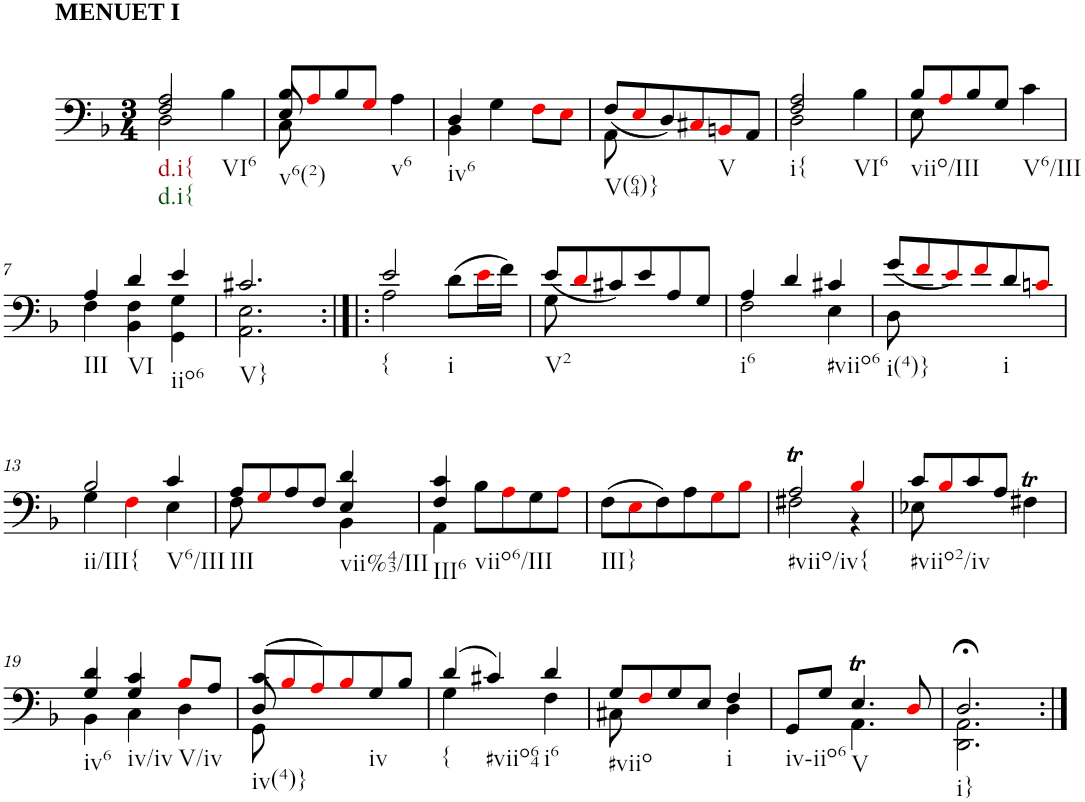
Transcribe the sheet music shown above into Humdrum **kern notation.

**kern
*part1
*staff1
*I"Piano
*I'Pno.
*clefF4
*k[b-]
*M3/4
=1
*^
*	*^
!LO:TX:a:B:t=MENUET I	!	!
!LO:TX:b:t=d.i{	!	!
!LO:TX:b:t=d.i{	!	!
2A/	2D\	2F/
!LO:TX:b:t=VI6	!	!
4B-\	4ryy	4ryy
=2	=2	=2
!LO:TX:b:t=v6(2)	!	!
8B-/L	8C\	8E/
8Ai/	2ryy	2ryy
8B-/	.	.
8Gi/J	.	.
!LO:TX:b:t=v6	!	!
4A\	.	.
.	8ryy	8ryy
=3	=3	=3
!LO:TX:b:t=iv6	!	!
*	*v	*v
4D/	4BB-\
4G\	2ryy
8Fi\L	.
8Ei\J	.
=4	=4
!LO:TX:b:t=V(64)}	!
(<8F/L	8AA\
8Ei/	2ryy
8D/)	.
8C#Xi/	.
!LO:TX:b:t=V	!
8BBni/	.
8AA/J	8ryy
=5	=5
*	*^
!LO:TX:b:t=i{	!	!
2A/	2D\	2F/
!LO:TX:b:t=VI6	!	!
4B-\	4ryy	4ryy
=6	=6	=6
!LO:TX:b:t=viio/III	!	!
*	*v	*v
8B-/L	8E\
8Ai/	2ryy
8B-/	.
8G/J	.
!LO:TX:b:t=V6/III	!
4c\	.
.	8ryy
!!LO:LB:g=z	!!
=7	=7
*	*^
!LO:TX:b:t=III	!	!
4A/	4F\	4ryy
!LO:TX:b:t=VI	!	!
4d/	4F\	4BB-\
!LO:TX:b:t=iio6	!	!
4e/	4G\	4GG\
=8	=8	=8
!LO:TX:b:t=V}	!	!
2.c#X/	2.AA\	2.E\
=9:|!|:	=9:|!|:	=9:|!|:
!LO:TX:b:t={	!	!
*	*v	*v
2e/	2A\
!LO:TX:b:t=i	!
(8d\L	4ryy
16ei\L	.
16f\JJ)	.
=10	=10
!LO:TX:b:t=V2	!
(<8e/L	8G\
8di/	2ryy
8c#X/)	.
8e/	.
8A/	.
8G/J	8ryy
=11	=11
!LO:TX:b:t=i6	!
4A/	2F\
4d/	.
!LO:TX:b:t=#viio6	!
4c#X/	4E\
=12	=12
!LO:TX:b:t=i(4)}	!
(<8g/L	8D\
8fi/	2ryy
8ei/)	.
8fi/	.
!LO:TX:b:t=i	!
8d/	.
8cni/J	8ryy
!!LO:LB:g=z	!!
=13	=13
!LO:TX:b:t=ii/III{	!
2B-/	4G\
.	4Fi\
!LO:TX:b:t=V6/III	!
4c/	4E\
=14	=14
*	*^
!LO:TX:b:t=III	!	!
8A/L	8F\	2ryy
8Gi/	4.ryy	.
8A/	.	.
8F/J	.	.
!LO:TX:b:t=vii%43/III	!	!
4d/	4BB-\	4E/
=15	=15	=15
!LO:TX:b:t=III6	!	!
4c/	4AA\	4F/
!LO:TX:b:t=viio6/III	!	!
8B-\L	2ryy	2ryy
8Ai\	.	.
8G\	.	.
8Ai\J	.	.
*v	*v	*v
=16
!LO:TX:b:t=III}
(8F\L
8Ei\
8F\)
8A\
8Gi\
8B-i\J
=17
*^
!LO:TX:b:t=#viio/iv{	!
2At/	2F#X\
4B-i/	4r
=18	=18
!LO:TX:b:t=#viio2/iv	!
8c/L	8E-X\
8B-i/	2ryy
8c/	.
8A/J	.
4F#Xt\	.
.	8ryy
!!LO:LB:g=z	!!
=19	=19
*	*^
!LO:TX:b:t=iv6	!	!
4d/	4BB-\	4G/
!LO:TX:b:t=iv/iv	!	!
4c/	4C\	4G/
!LO:TX:b:t=V/iv	!	!
8B-i/L	4D\	4ryy
8A/J	.	.
=20	=20	=20
!LO:TX:b:t=iv(4)}	!	!
(>8c/L	8GG\	8D/
8B-i/	2ryy	2ryy
8Ai/)	.	.
8B-i/	.	.
!LO:TX:b:t=iv	!	!
8G/	.	.
8B-/J	8ryy	8ryy
=21	=21	=21
!LO:TX:b:t={	!	!
*	*v	*v
(4d/	4G\
!LO:TX:b:t=#viio64	!
4c#X/)	4ryy
!LO:TX:b:t=i6	!
4d/	4F\
=22	=22
!LO:TX:b:t=#viio	!
8G/L	8C#X\
8Fi/	4.ryy
8G/	.
8E/J	.
!LO:TX:b:t=i	!
4F/	4D\
=23	=23
!LO:TX:b:t=iv-iio6	!
8GG/L	4ryy
8G/J	.
!LO:TX:b:t=V	!
4.Et/	4.AA\
8Di/	8ryy
=24	=24
*	*^
!LO:TX:b:t=i}	!	!
2.D;</	2.AA\	2.DD\
*v	*v	*v
=:|!
*-
